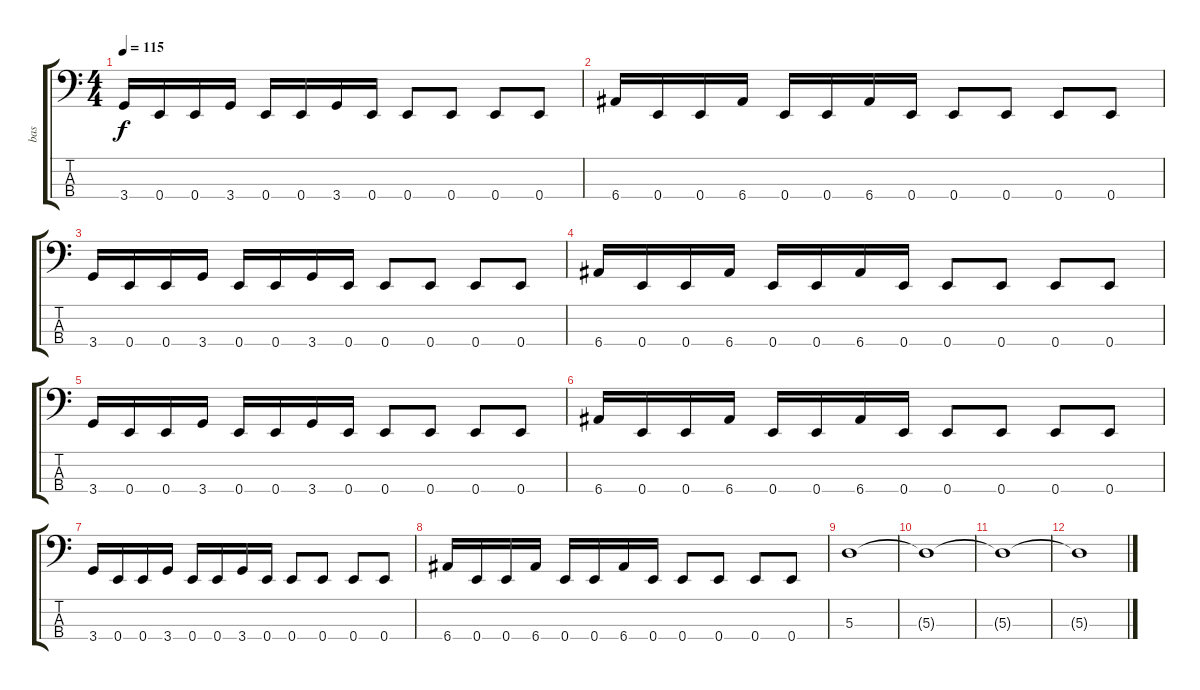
\track ("bas" "bas") {instrument electricbassfinger}
\staff {score tabs}
\tuning (G2 D2 A1 E1) {hide}
\ts (4 4)
\tempo 115
\clef f4
\ks c
3.4.16{dy f} 0.4.16 0.4.16 3.4.16 0.4.16 0.4.16 3.4.16 0.4.16 0.4.8 0.4.8 0.4.8 0.4.8 |
6.4.16 0.4.16 0.4.16 6.4.16 0.4.16 0.4.16 6.4.16 0.4.16 0.4.8 0.4.8 0.4.8 0.4.8 |
3.4.16 0.4.16 0.4.16 3.4.16 0.4.16 0.4.16 3.4.16 0.4.16 0.4.8 0.4.8 0.4.8 0.4.8 |
6.4.16 0.4.16 0.4.16 6.4.16 0.4.16 0.4.16 6.4.16 0.4.16 0.4.8 0.4.8 0.4.8 0.4.8 |
3.4.16 0.4.16 0.4.16 3.4.16 0.4.16 0.4.16 3.4.16 0.4.16 0.4.8 0.4.8 0.4.8 0.4.8 |
6.4.16 0.4.16 0.4.16 6.4.16 0.4.16 0.4.16 6.4.16 0.4.16 0.4.8 0.4.8 0.4.8 0.4.8 |
3.4.16 0.4.16 0.4.16 3.4.16 0.4.16 0.4.16 3.4.16 0.4.16 0.4.8 0.4.8 0.4.8 0.4.8 |
6.4.16 0.4.16 0.4.16 6.4.16 0.4.16 0.4.16 6.4.16 0.4.16 0.4.8 0.4.8 0.4.8 0.4.8 |
5.3.1 |
5.3{t}.1 |
5.3{t}.1 |
5.3{t}.1
